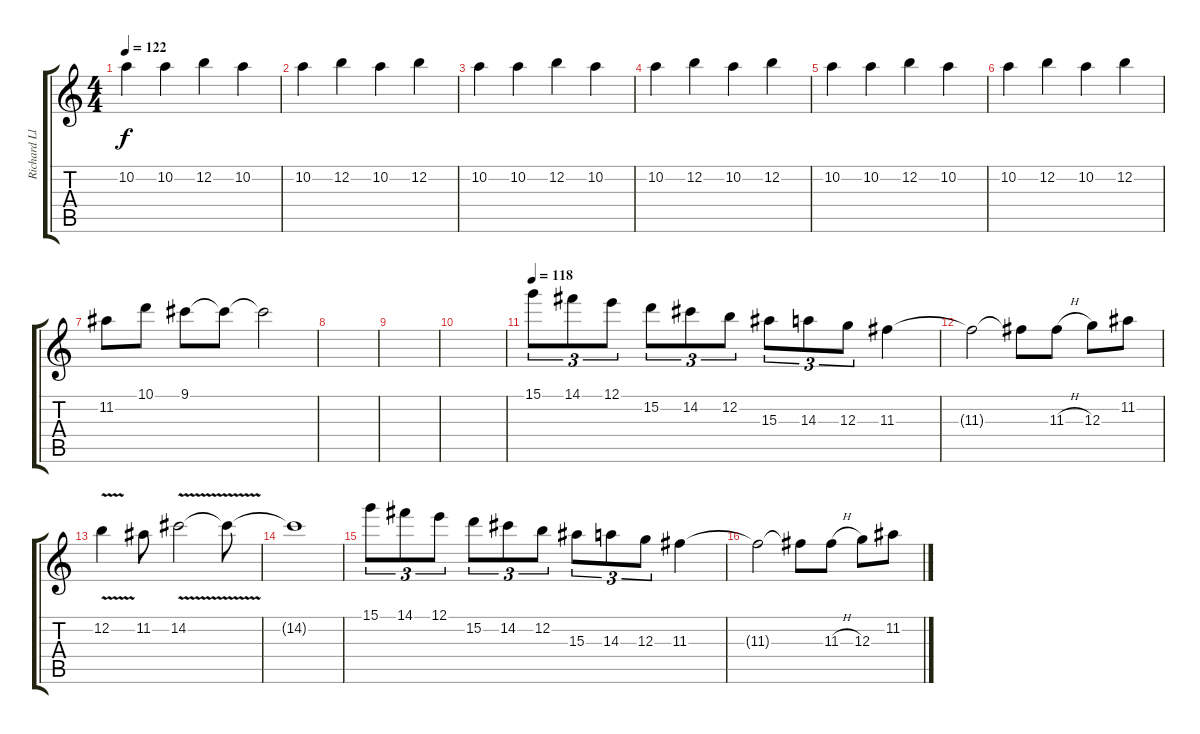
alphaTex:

\track ("Richard Lloyd" "Richard Ll") {instrument distortionguitar}
\staff {score tabs}
\tuning (E4 B3 G3 D3 A2 E2) {hide}
\ts (4 4)
\tempo 122
\clef g2
\ks c
10.2.4{dy f} 10.2.4 12.2.4 10.2.4 |
10.2.4 12.2.4 10.2.4 12.2.4 |
10.2.4 10.2.4 12.2.4 10.2.4 |
10.2.4 12.2.4 10.2.4 12.2.4 |
10.2.4 10.2.4 12.2.4 10.2.4 |
10.2.4 12.2.4 10.2.4 12.2.4 |
11.2.8 10.1.8 9.1.8 9.1{t}.8 9.1{t}.2 |
|
|
|
\tempo 118
15.1.8{tu (3 2) volume 13} 14.1.8{tu (3 2)} 12.1.8{tu (3 2)} 15.2.8{tu (3 2)} 14.2.8{tu (3 2)} 12.2.8{tu (3 2)} 15.3.8{tu (3 2)} 14.3.8{tu (3 2)} 12.3.8{tu (3 2)} 11.3.4 |
11.3{t}.2 11.3{t}.8 11.3{h}.8 12.3.8 11.2.8 |
12.2{v}.4 11.2.8 14.2{v}.2 14.2{t}.8 |
14.2{t}.1 |
15.1.8{tu (3 2)} 14.1.8{tu (3 2)} 12.1.8{tu (3 2)} 15.2.8{tu (3 2)} 14.2.8{tu (3 2)} 12.2.8{tu (3 2)} 15.3.8{tu (3 2)} 14.3.8{tu (3 2)} 12.3.8{tu (3 2)} 11.3.4 |
11.3{t}.2 11.3{t}.8 11.3{h}.8 12.3.8 11.2.8
